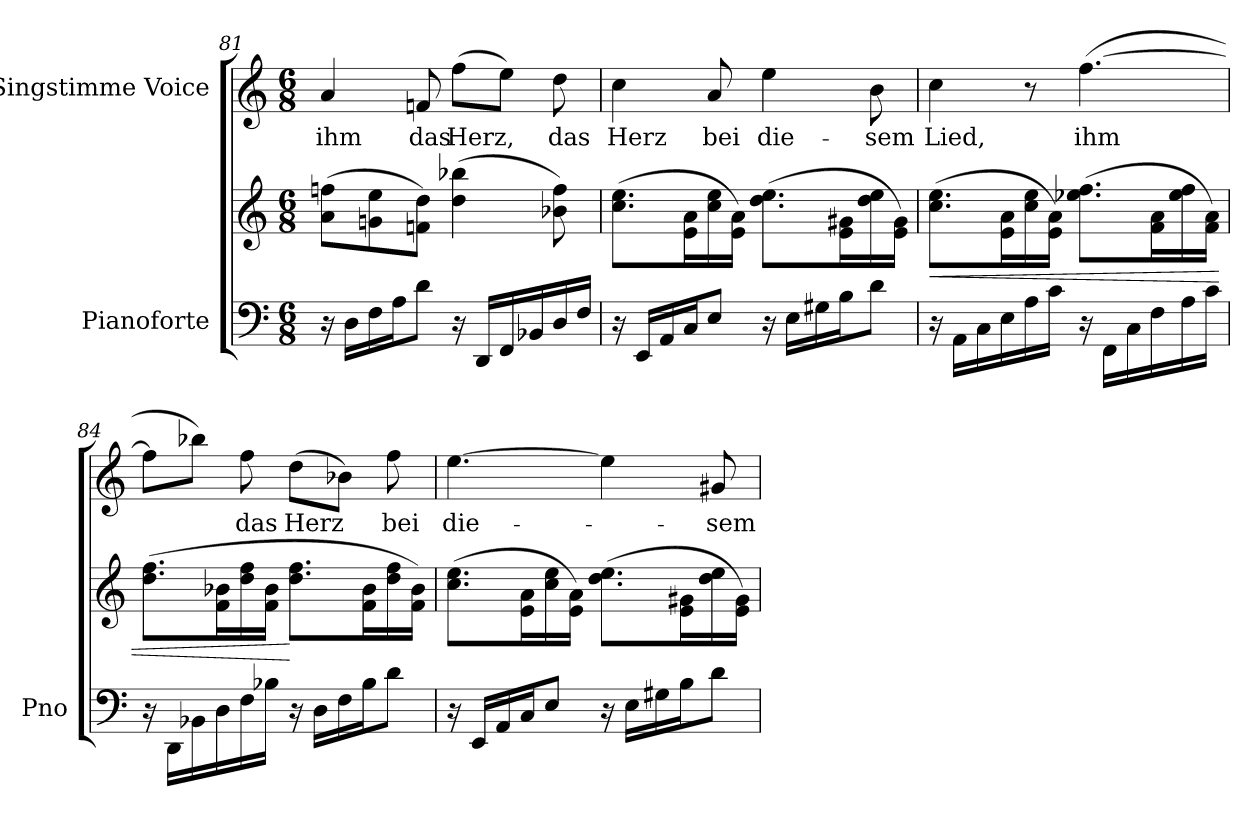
**kern	**kern	**dynam	**kern	**text
*part2	*part2	*part2	*part1	*part1
*staff3	*staff2	*staff2/3	*staff1	*staff1
*I"Pianoforte	*	*	*I"Singstimme Voice	*
*I'Pno	*	*	*	*
!!LO:LB:g=z
*clefF4	*clefG2	*	*clefG2	*
*k[]	*k[]	*	*k[]	*
*M6/8	*M6/8	*	*M6/8	*
=81	=81	=81	=81	=81
!	!	!	!	!LO:LY:b
16r	(8a\ 8ffn\L	.	4a/	ihm
16D\LL	.	.	.	.
16F\	8gn\ 8ee\	.	.	.
16A\J	.	.	.	.
!	!	!	!	!LO:LY:b
8d\J	8fn\ 8dd\J)	.	8fn/	das
!	!	!	!	!LO:LY:b
16r	(4dd\ 4bb-X\	.	(8ff\L	Herz,
16DD/LL	.	.	.	.
16FF/	.	.	8ee\J)	.
16BB-X/	.	.	.	.
!	!	!	!	!LO:LY:b
16D/	8b-X\ 8ff\)	.	8dd\	das
16F/JJ	.	.	.	.
=82	=82	=82	=82	=82
!	!	!	!	!LO:LY:b
16r	(8.cc\ 8.ee\L	.	4cc\	Herz
16EE/LL	.	.	.	.
16AA/	.	.	.	.
16C/J	16e\ 16a\L	.	.	.
!	!	!	!	!LO:LY:b
8E/J	16cc\ 16ee\	.	8a/	bei
.	16e\ 16a\JJ)	.	.	.
!	!	!	!	!LO:LY:b
16r	(8.dd\ 8.ee\L	.	4ee\	die-
16E\LL	.	.	.	.
16G#X\	.	.	.	.
16B\J	16e\ 16g#X\L	.	.	.
!	!	!	!	!LO:LY:b
8d\J	16dd\ 16ee\	.	8b\	-sem
.	16e\ 16g#\JJ)	.	.	.
=83	=83	=83	=83	=83
!	!	!LO:HP:b	!	!LO:LY:b
16r	(8.cc\ 8.ee\L	<	4cc\	Lied,
16AA\LL	.	.	.	.
16C\	.	.	.	.
16E\	16e\ 16a\L	.	.	.
16A\	16cc\ 16ee\	.	8r	.
16c\JJ	16e\ 16a\JJ)	.	.	.
!	!	!	!	!LO:LY:b
16r	(8.ee-X\ 8.ff\L	.	([4.ff\	ihm
16FF\LL	.	.	.	.
16C\	.	.	.	.
16F\	16f\ 16a\L	.	.	.
16A\	16ee-\ 16ff\	.	.	.
16c\JJ	16f\ 16a\JJ)	.	.	.
!!LO:LB:g=z
=84	=84	=84	=84	=84
16r	(8.dd\ 8.ff\L	.	8ff\L]	.
16DD\LL	.	.	.	.
16BB-X\	.	.	8bb-X\J)	.
16D\	16f\ 16b-X\L	.	.	.
!	!	!	!	!LO:LY:b
16F\	16dd\ 16ff\	.	8ff\	das
16B-X\JJ	16f\ 16b-\JJ	.	.	.
!	!	!	!	!LO:LY:b
16r	8.dd\ 8.ff\L	[	(8dd\L	Herz
16D\LL	.	.	.	.
16F\	.	.	8b-X\J)	.
16B-\J	16f\ 16b-\L	.	.	.
!	!	!	!	!LO:LY:b
8d\J	16dd\ 16ff\	.	8ff\	bei
.	16f\ 16b-\JJ)	.	.	.
=85	=85	=85	=85	=85
!	!	!	!	!LO:LY:b
16r	(8.cc\ 8.ee\L	.	[4.ee\	die-
16EE/LL	.	.	.	.
16AA/	.	.	.	.
16C/J	16e\ 16a\L	.	.	.
8E/J	16cc\ 16ee\	.	.	.
.	16e\ 16a\JJ)	.	.	.
16r	(8.dd\ 8.ee\L	.	4ee\]	.
16E\LL	.	.	.	.
16G#X\	.	.	.	.
16B\J	16e\ 16g#X\L	.	.	.
!	!	!	!	!LO:LY:b
8d\J	16dd\ 16ee\	.	8g#X/	-sem
.	16e\ 16g#\JJ)	.	.	.
=	=	=	=	=
*-	*-	*-	*-	*-
